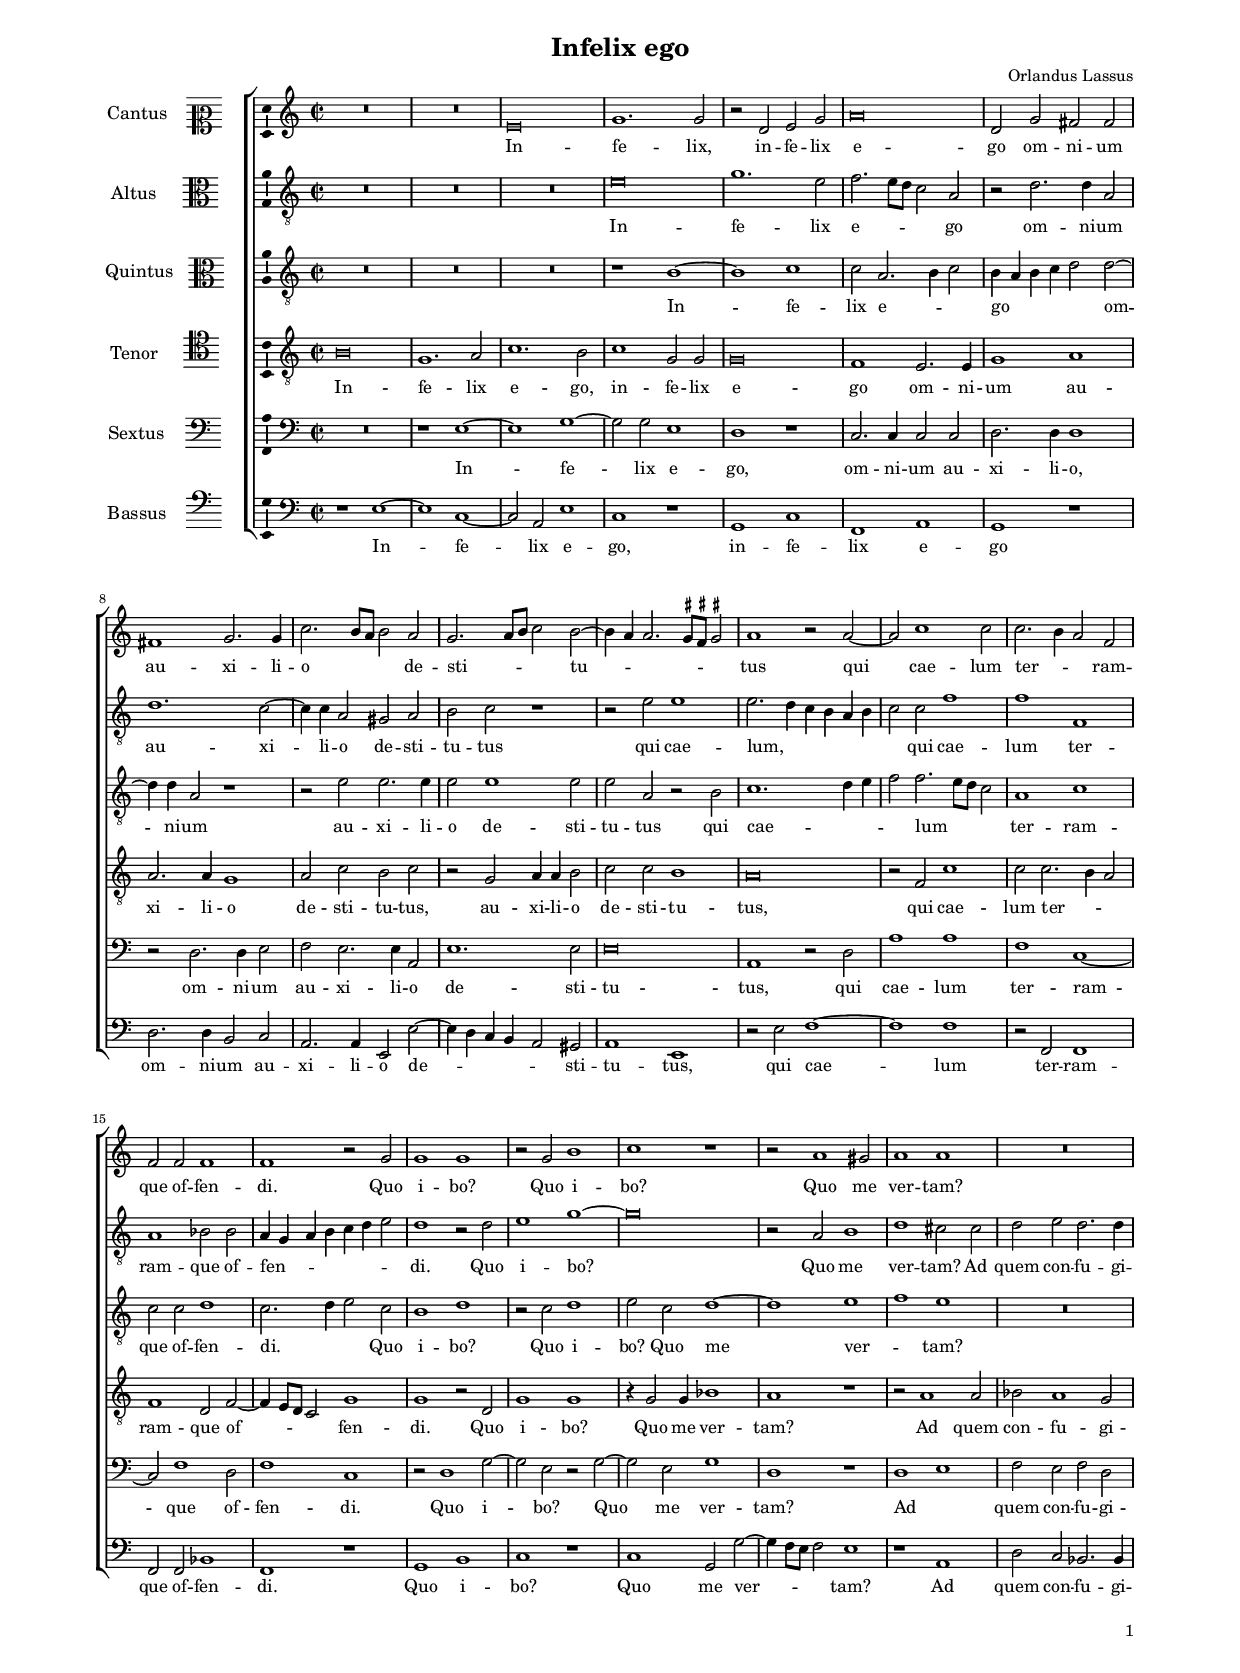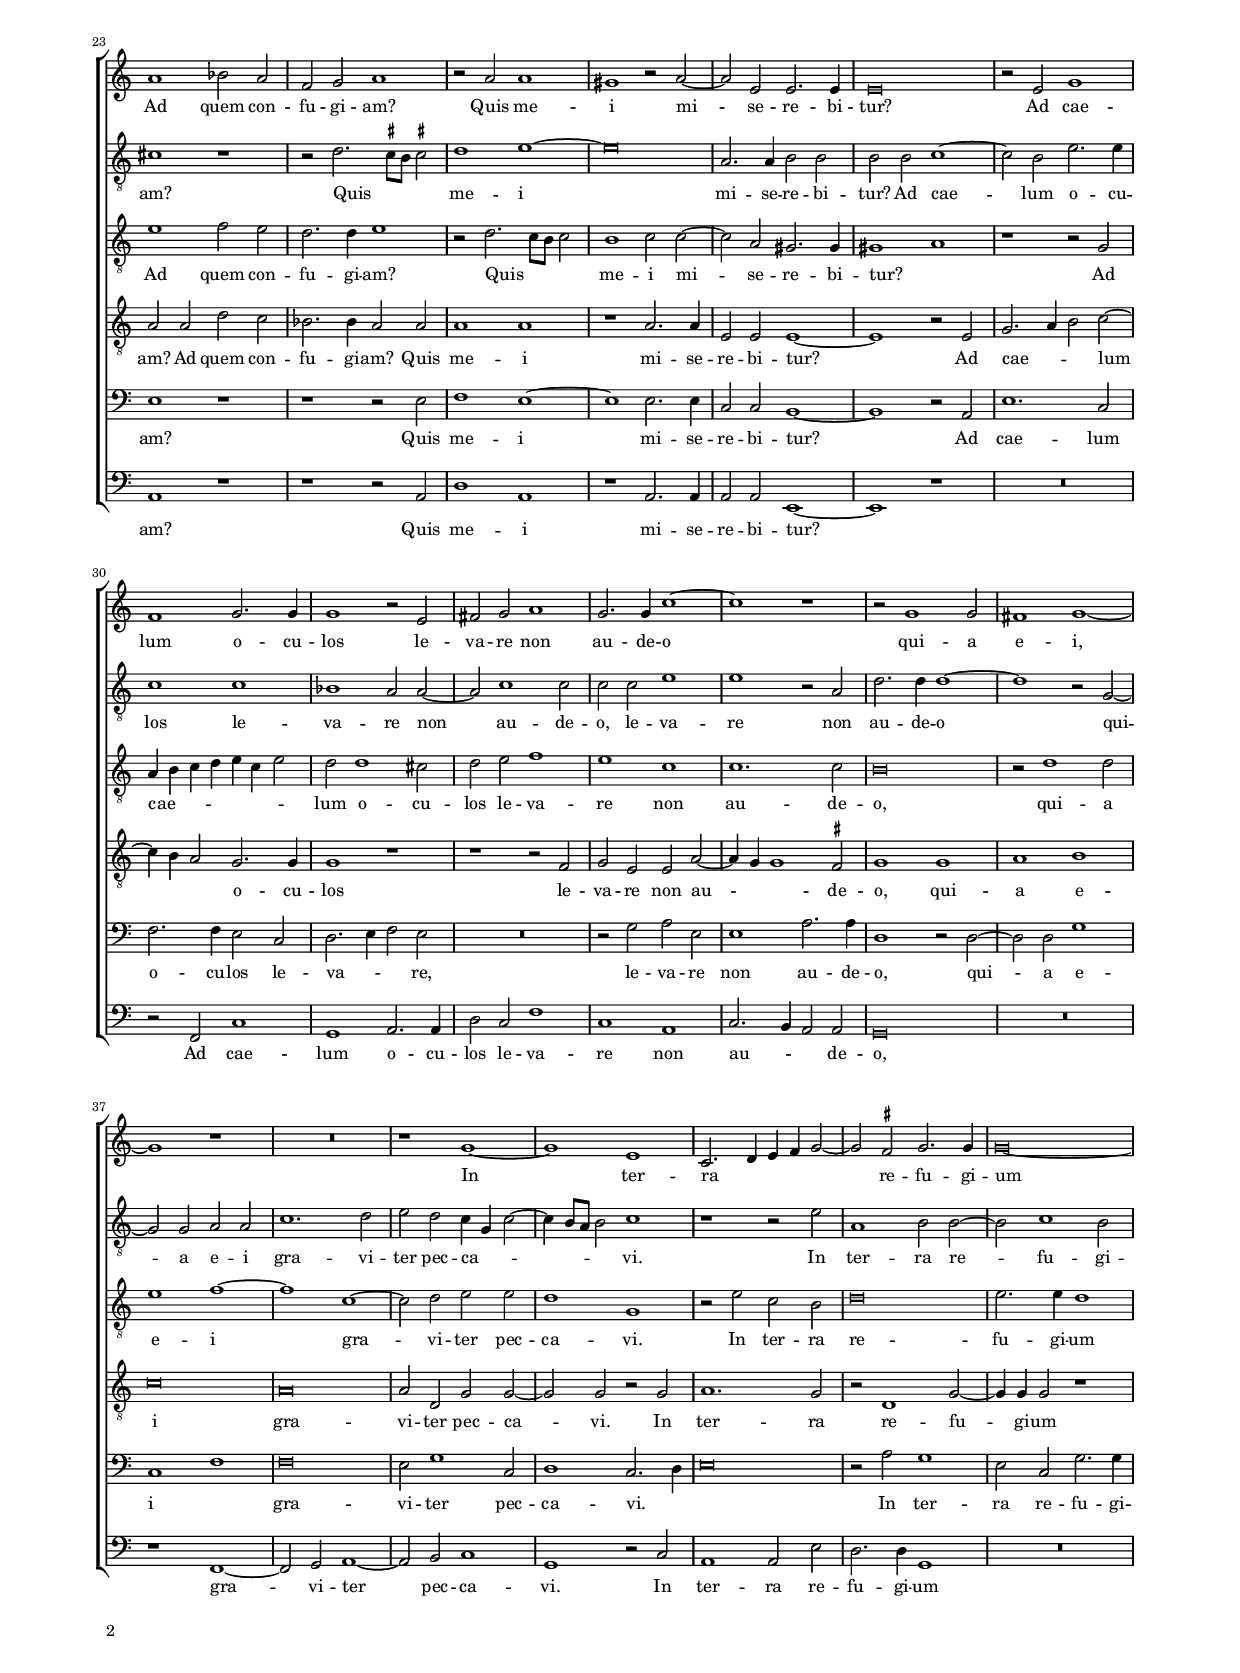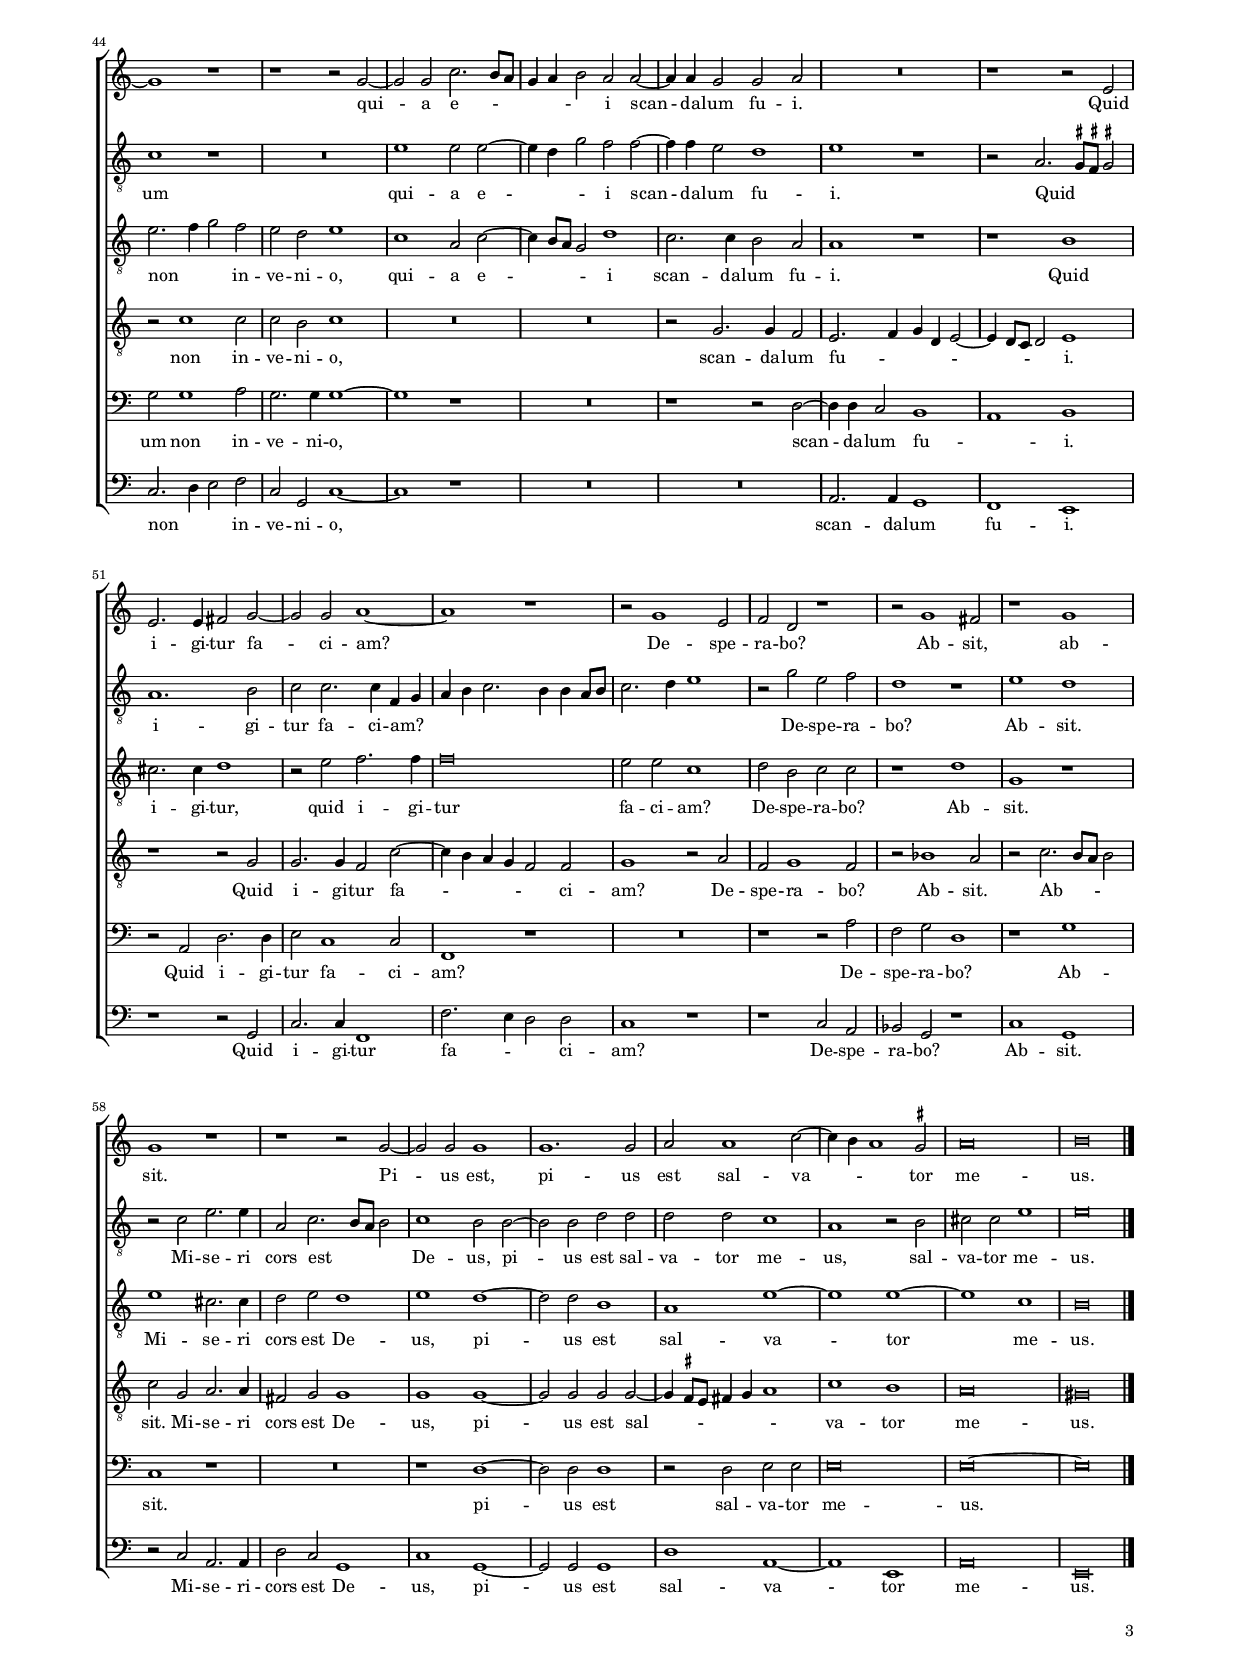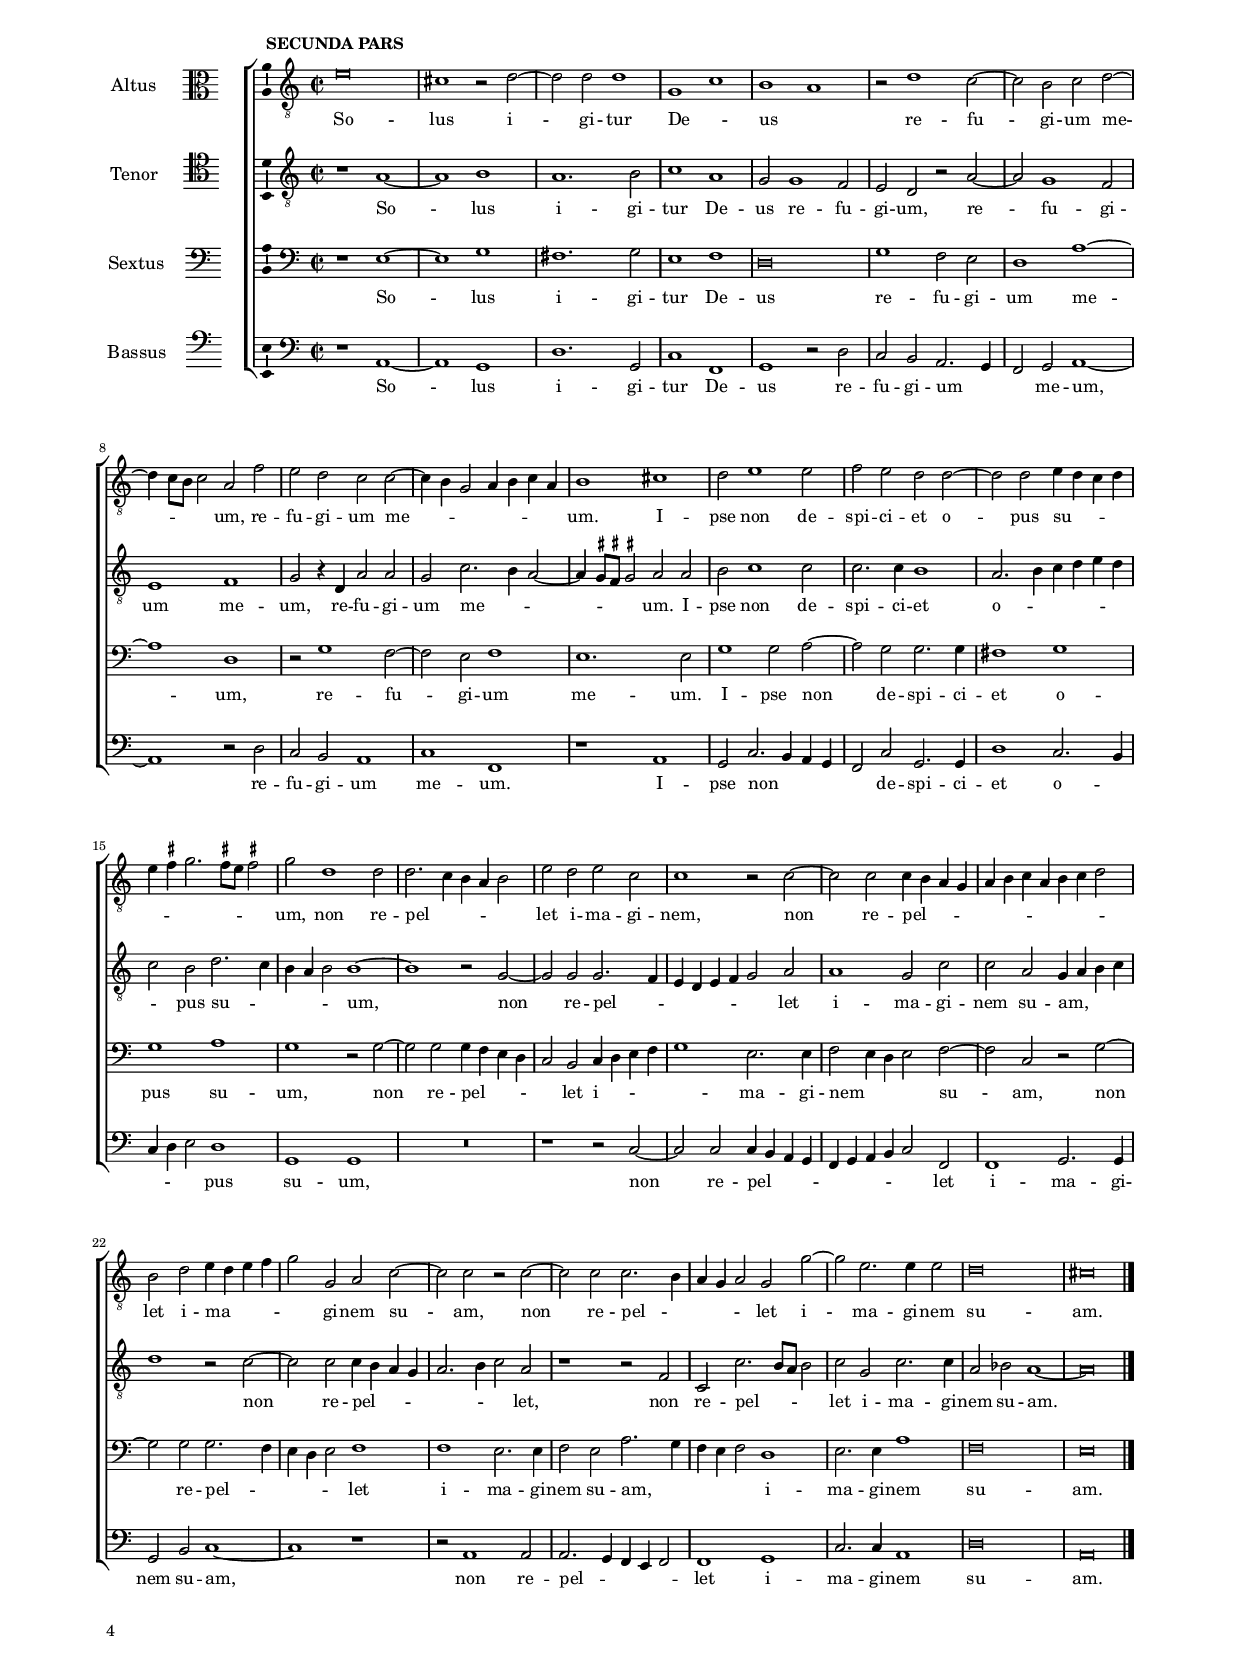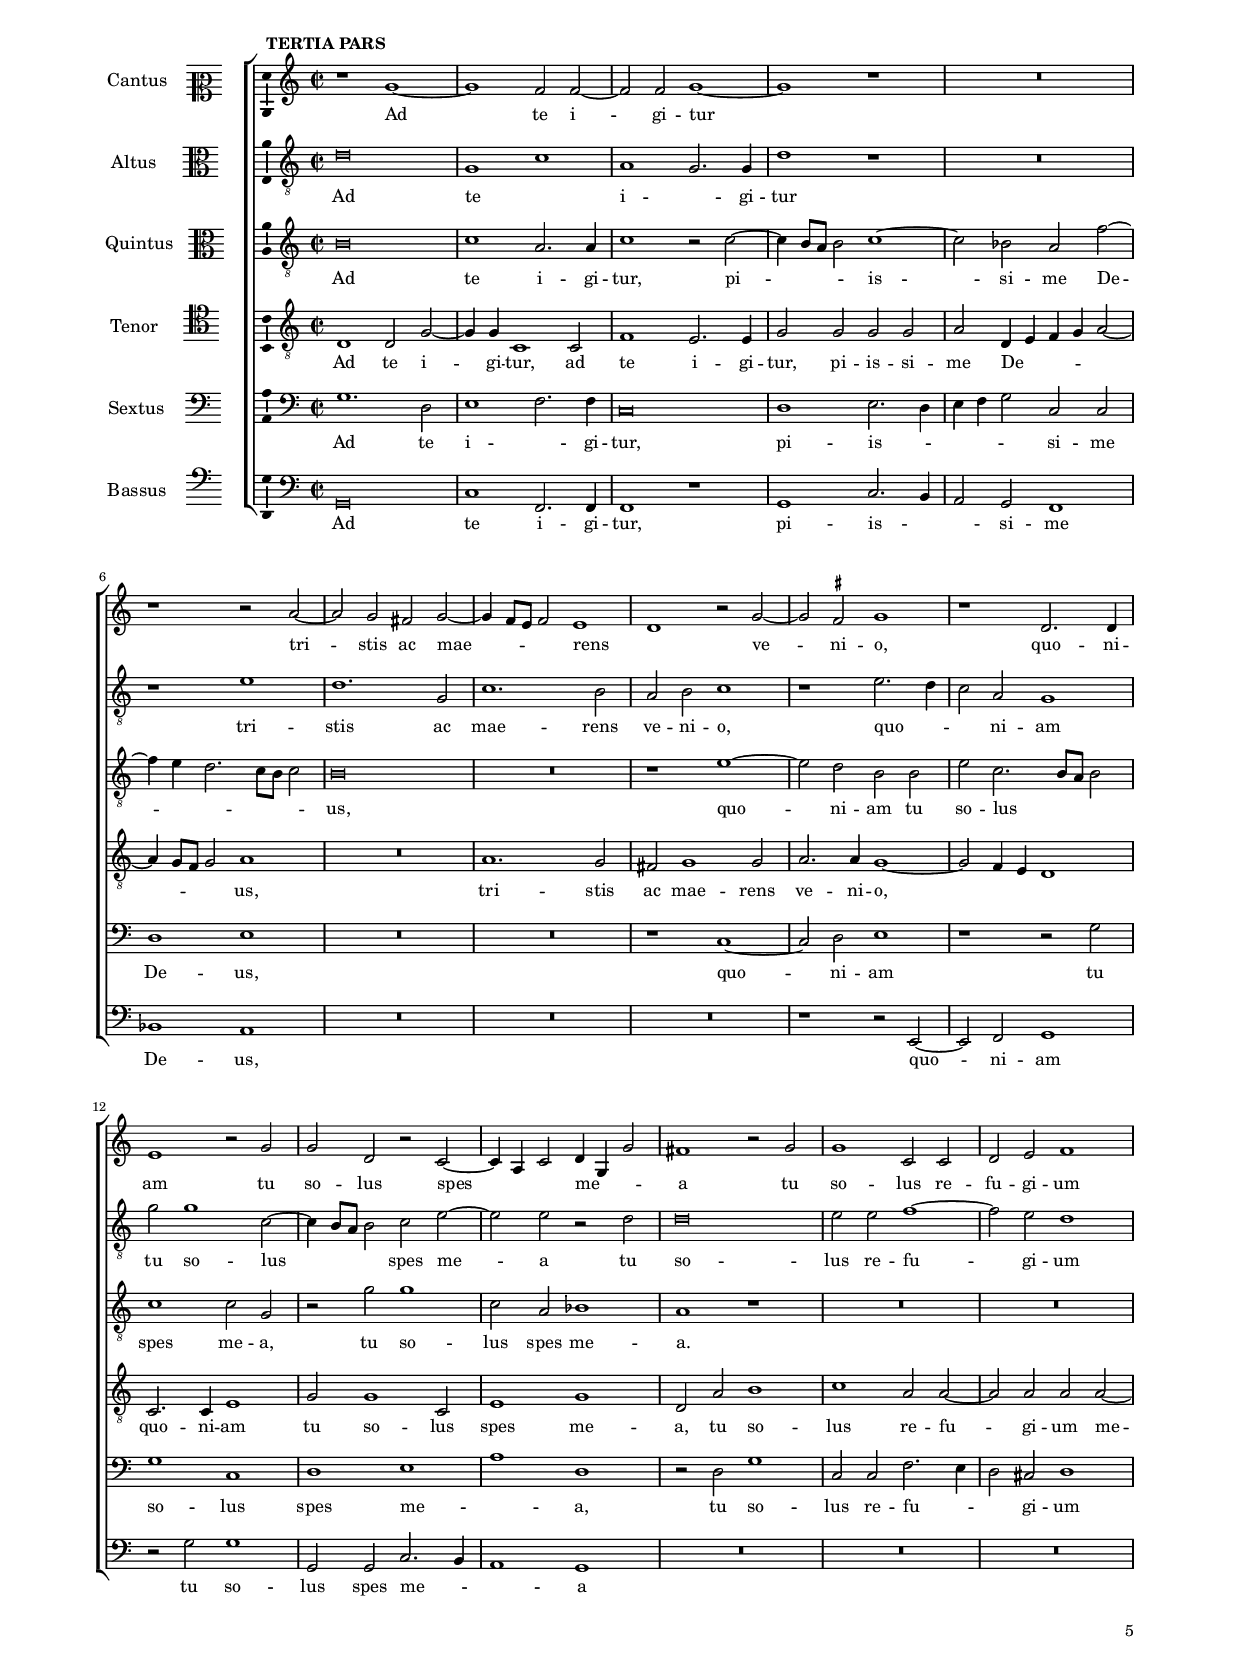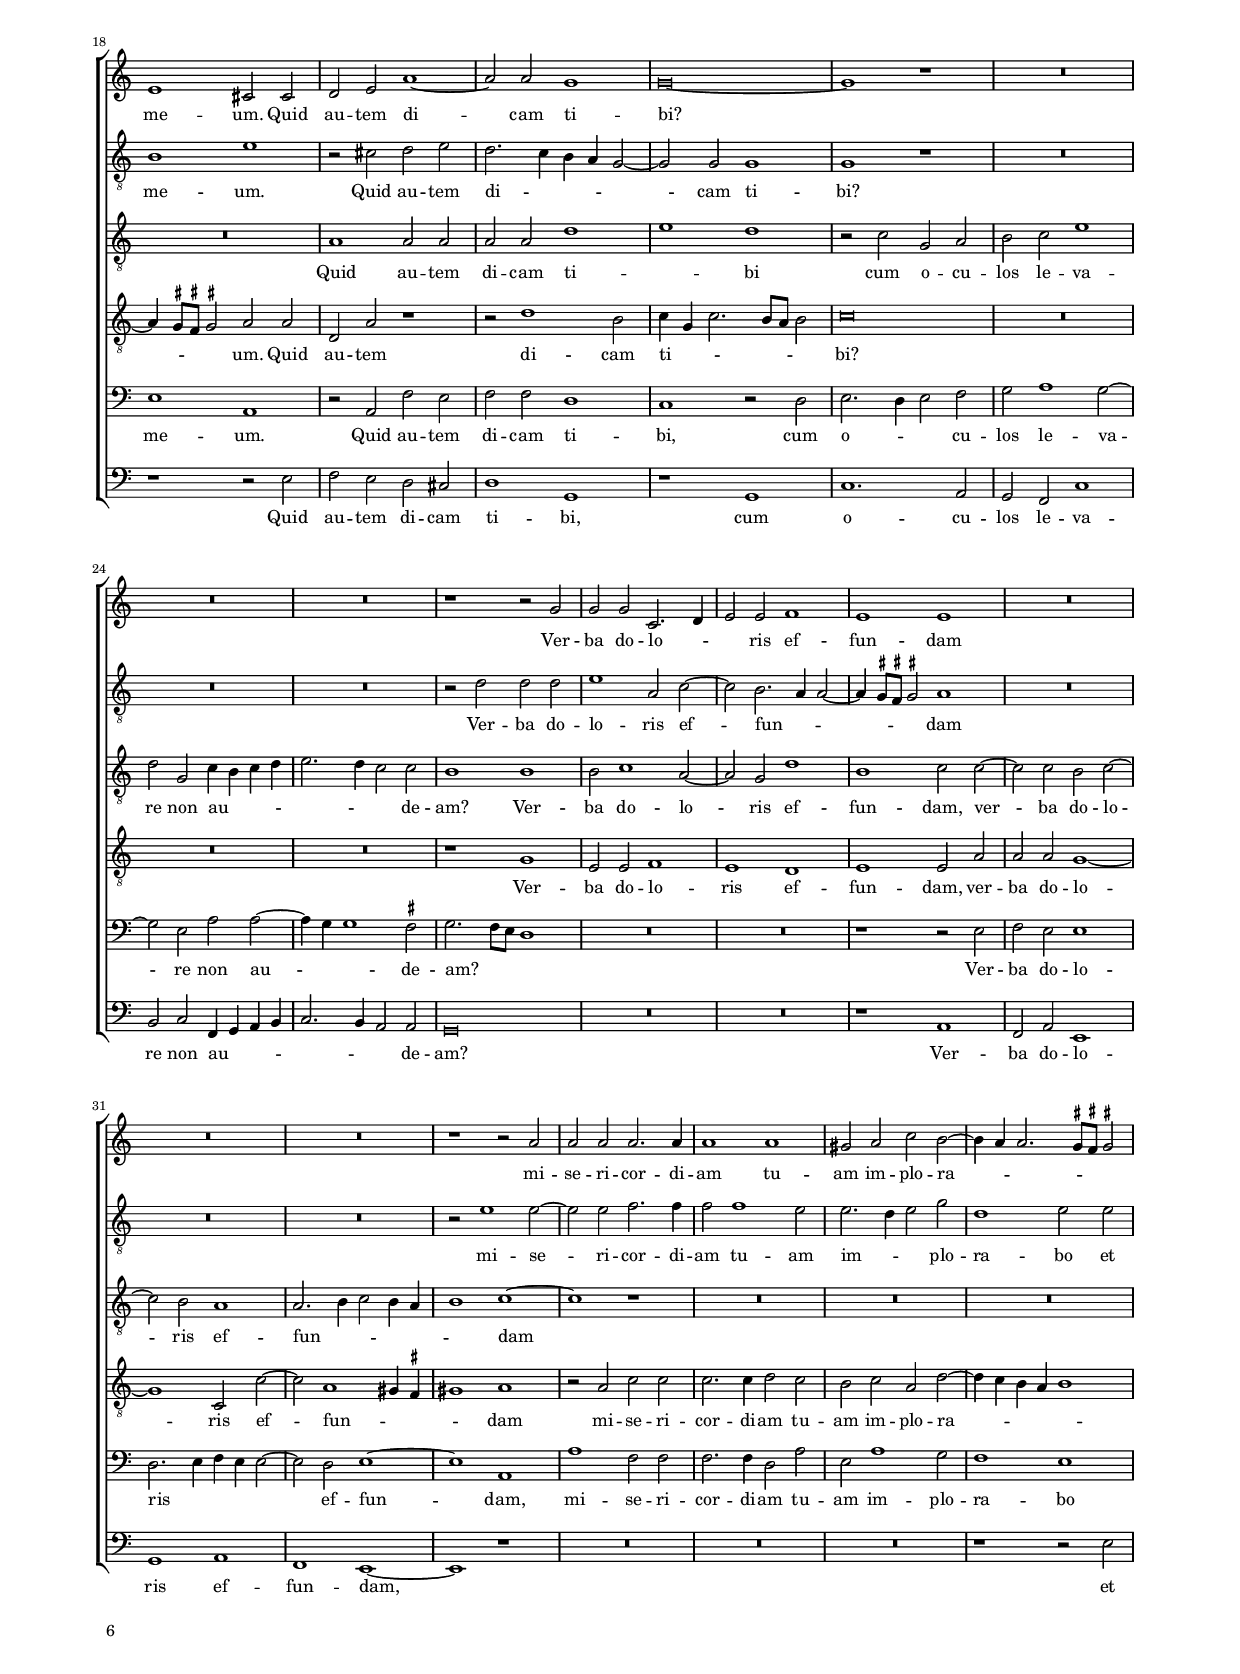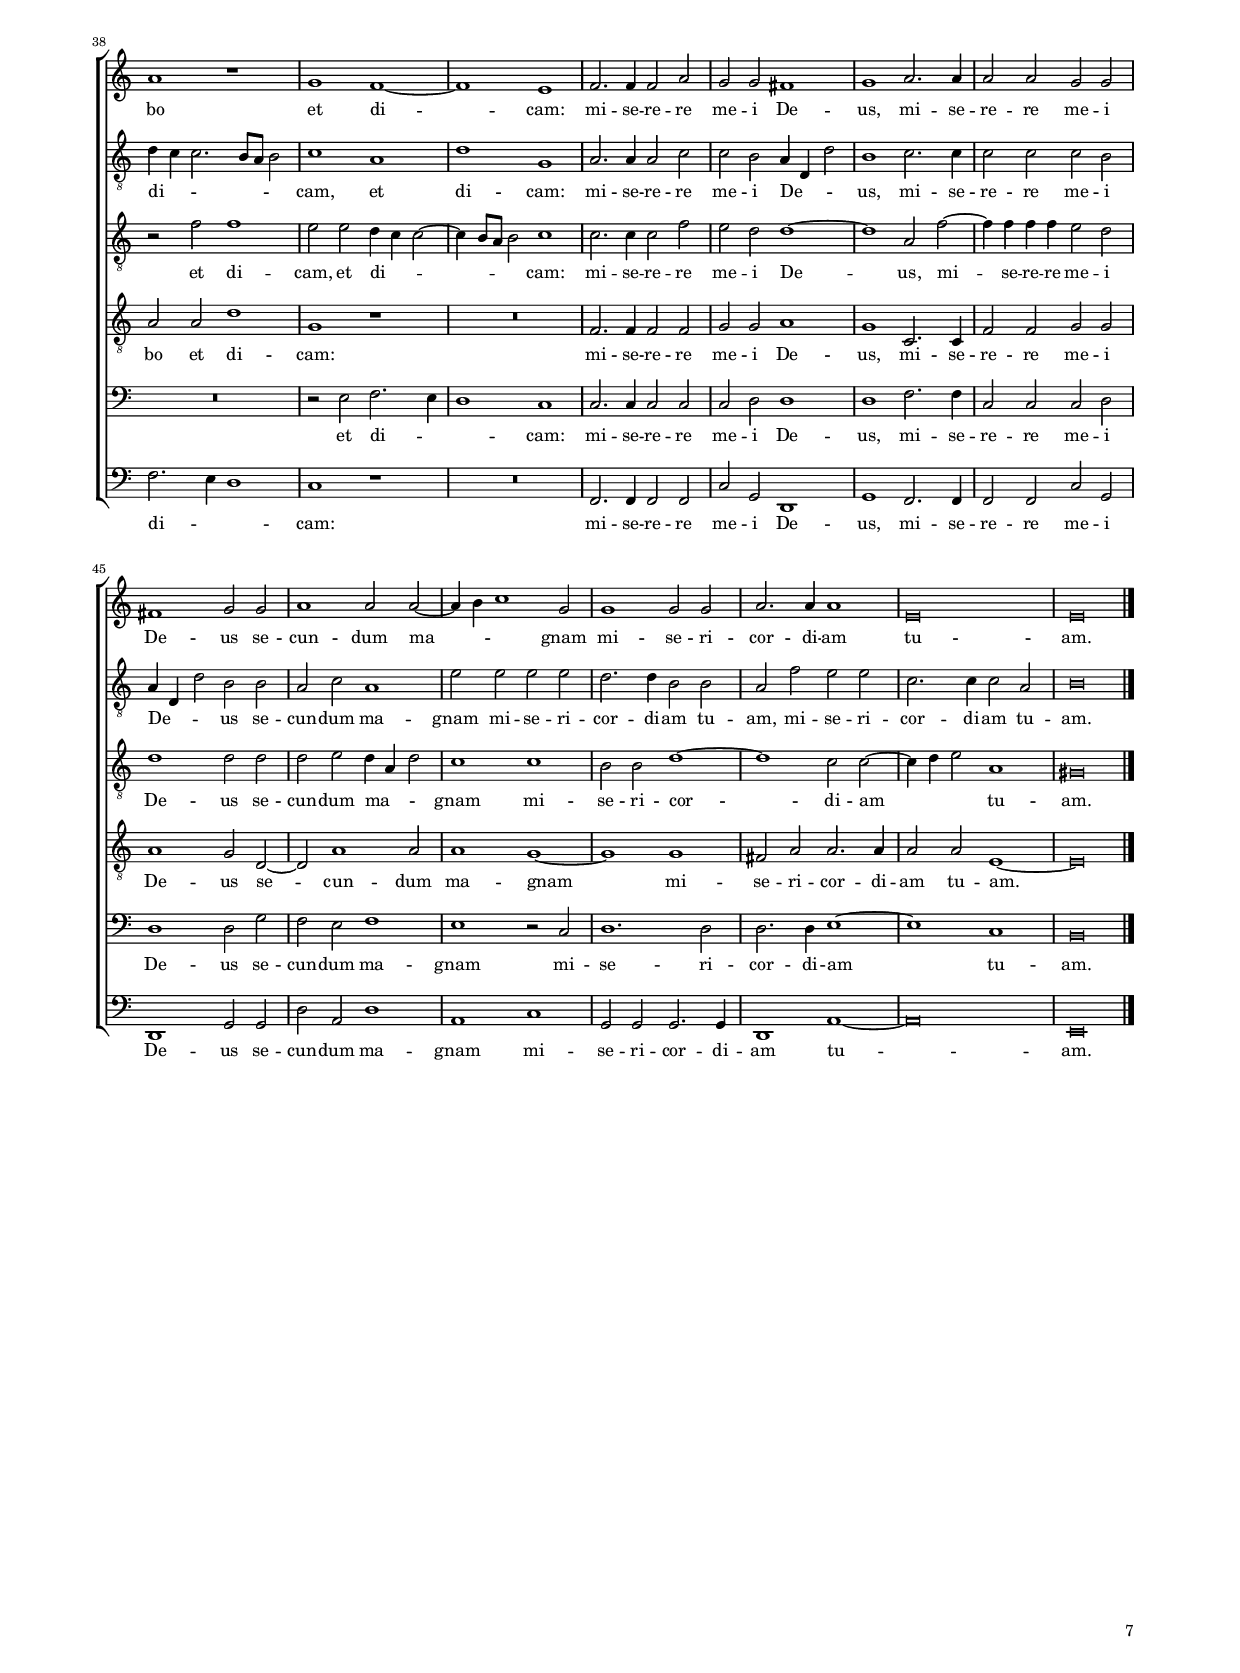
\header
{
  title="Infelix ego"
  composer="Orlandus Lassus"
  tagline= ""
}

\version "2.22.0"
\language deutsch
#(set-global-staff-size 14)
% #(set-default-paper-size "letter")
#(ly:set-option 'point-and-click #f)


\paper
	{
	top-margin = 1.5 \cm
	bottom-margin = 1 \cm
	left-margin = 1.8 \cm
	right-margin = 1.8 \cm
	ragged-bottom = ##f
	ragged-last-bottom = ##t
	print-page-number = ##f
	system-system-spacing = #'((basic-distance . 17) (minimum-distance . 14) (padding . 6) (strechability . 250))
    oddFooterMarkup=\markup   \fill-line { "" \fromproperty #'page:page-number-string }
    evenFooterMarkup=\markup  \fill-line { \fromproperty #'page:page-number-string "" }
    last-bottom-spacing = #'((basic-distance . 12) (minimum-distance . 7) (padding . 4))
%	systems-per-page = 3
%   page-count = 4
%	min-systems-per-page = 3
	}


ficta = { \once \set suggestAccidentals = ##t }
	
forget = #(define-music-function (music) (ly:music?) #{
	\accidentalStyle forget
	$music
	\accidentalStyle default
	#})

m = \melisma
me = \melismaEnd



global = {
    % \set Staff.autoBeaming = ##f
	\key c \major
	\time 2/2 \set Score.measureLength = #(ly:make-moment 2/1)
    \set Score.tempoHideNote = ##t
    \tempo 2 = 90
    \skip 1*2*65 \bar "|."
	}
   
incipitcantus = \markup { \score {
	{
	\set Staff.instrumentName = \markup { \fontsize #1 "Cantus" }
	\key c \major
	\clef mezzosoprano
	s4 \bar ""
	}
	\layout  {
	raggedright = ##t
	indent = 1.6 \cm
	line-width = 2.2 \cm
	\context { \Staff \remove Time_signature_engraver }
	\override Staff.Clef.Y-extent = #'(0 . 0)
	}} \hspace #1 }
      
      
incipitaltus = \markup { \score {
	{
	\set Staff.instrumentName = \markup { \fontsize #1 "Altus" }
	\key c \major
	\clef alto
	s4 \bar ""
	}
	\layout  {
	raggedright = ##t
	indent = 1.6 \cm
	line-width = 2.2 \cm
	\context { \Staff \remove Time_signature_engraver }
	\override Staff.Clef.Y-extent = #'(0 . 0)
	}} \hspace #1 }
      
      
incipitquintus = \markup { \score {
	{
	\set Staff.instrumentName = \markup { \fontsize #1 "Quintus" }
	\key c \major
	\clef alto
	s4 \bar ""
	}
	\layout  {
	raggedright = ##t
	indent = 1.6 \cm
	line-width = 2.2 \cm
	\context { \Staff \remove Time_signature_engraver }
	\override Staff.Clef.Y-extent = #'(0 . 0)
	}} \hspace #1 }


incipittenor = \markup { \score {
	{
	\set Staff.instrumentName = \markup { \fontsize #1 "Tenor" }
	\key c \major
	\clef tenor
	s4 \bar ""
	}
	\layout  {
	raggedright = ##t
	indent = 1.6 \cm
	line-width = 2.2 \cm
	\context { \Staff \remove Time_signature_engraver }
	\override Staff.Clef.Y-extent = #'(0 . 0)
	}} \hspace #1 }


incipitsextus = \markup { \score {
	{
	\set Staff.instrumentName = \markup { \fontsize #1 "Sextus" }
	\key c \major
	\clef bass
	s4 \bar ""
	}
	\layout  {
	raggedright = ##t
	indent = 1.6 \cm
	line-width = 2.2 \cm
	\context { \Staff \remove Time_signature_engraver }
	\override Staff.Clef.Y-extent = #'(0 . 0)
	}} \hspace #1 }
      
      
incipitbassus = \markup { \score {
	{
	\set Staff.instrumentName = \markup { \fontsize #1 "Bassus" }
	\key c \major
	\clef subbass
	s4 \bar ""
	}
	\layout  {
	raggedright = ##t
	indent = 1.6 \cm
	line-width = 2.2 \cm
	\context { \Staff \remove Time_signature_engraver }
	\override Staff.Clef.Y-extent = #'(0 . 0)
	}} \hspace #1 }


cantus = \relative c'
	{
    R\breve
	R
	e\breve
	g1. g2
%5
	r2 d e g
	a\breve
	d,2 g fis fis
	fis1 g2. g4
	c2. \m h8 a h2 \me a
%10
	g2. \m a8 h c2 \me h2~
	h4 \m a a2. \ficta gis8 \ficta fis8 \ficta gis!2 \me
	a1 r2 a2~
	a2 c1 c2
	c2. \m h4 a2 \me f
%15
	f2 f f1
	f1 r2 g
	g1 g
	r2 g h1
	c1 r
%20
	r2 a1 gis2
	a1 a
	R\breve
	a1 b2 a
	f2 g a1
%25
	r2 a a1
	gis1 r2 a2~
	a2 e e2. e4
	e\breve
	r2 e2 g1
%30
	f1 g2. g4
	g1 r2 e
	fis2 g a1
	g2. g4 c1~
	c1 r
%35
	r2 g1 g2
	fis1 g~
	g1 r
	R\breve
	r1 g1~
%40
	g1 e
	c2. \m d4 e f g2~
	g2 \me \ficta fis2 g2. g4
	g\breve~
	g1 r
%45
	r1 r2 g2~
	g2 g c2. \m h8 a
	g4 a h2 \me a a2~
	a4 a g2 g a
	R\breve
%50
	r1 r2 e
	e2. e4 fis2 g~
	g2 g a1~
	a1 r
	r2 g1 e2
%55
	f2 d r1
	r2 g1 fis2
	r1 g
	g1 r
	r1 r2 g2~
%60
	g2 g2 g1
	g1. g2
	a2 a1 c2~
	c4 \m h a1 \me \ficta gis2
	a\breve
%65
	h\breve 
	}
  
    altus = \relative c'
    {
	R\breve
	R
	R
	e\breve
%5
	g1. e2
	f2. \m e8 d c2 \me a
	r2 d2. d4 a2
	d1. c2~
	c4 c a2 gis a
%10
	h2 c r1 
	r2 e e1
	e2. \m d4 c h a h
	c2 \me c f1
	f1 f,
%15
	a1 b2 b
	a4 \m g a h c d e2 \me
	d1 r2 d2
	e1 g1~
	g\breve
%20
	r2 a, h1
	d1 cis2 cis
	d2 e d2. d4
	cis1 r
	r2 d2. \m \ficta cis8 h \ficta cis!2 \me
%25
	d1 e1~
	e\breve
	a,2. a4 h2 h
	h2 h c1~
	c2 h e2. e4
%30
	c1 c
	b1 a2 a2~
	a2 c1 c2
	c2 c e1
	e1 r2 a,
%35
	d2. d4 d1~
	d1 r2 g,2~
	g2 g2 a a
	c1. d2
	e2 d c4 \m g c2~
%40
	c4 h8 a h2 \me c1
	r1 r2 e
	a,1 h2 h2~
	h2 c1 h2
	c1 r
%45
	R\breve
	e1 e2 e2~
	e4 \m d g2 \me f f2~
	f4 f4 e2 d1
	e1 r
%50
	r2 a,2. \m \ficta gis8 \ficta fis \ficta gis!2 \me
	a1. h2
	c2 c2. c4 f, \m g
	a4 h c2. h4 h a8 h
	c2. d4 e1 \me
%55
	r2 g e f
	d1 r
	e1 d
	r2 c e2. e4
	a,2 c2. \m h8 a h2 \me
%60
	c1 h2 h2~
	h2 h d d
	d2 d c1
	a1 r2 h
	cis2 cis e1
%65
	e\breve
    }

	
quintus = \relative c'
	{
	R\breve
	R
	R
	r1 h1~
%5
	h1 c
	c2 a2. \m h4 c2 \me
	h4 \m a h c d2 \me d2~
	d4 d a2 r1
	r2 e'2 e2. e4
%10
	e2 e1 e2
	e2 a, r h
	c1. \m d4 e
	f2 \me f2. \m e8 d c2 \me
	a1 c
%15
	c2 c d1
	c2. \m d4 e2 \me c
	h1 d
	r2 c d1
	e2 c d1~
%20
	d1 e \m
	f1 \me e
	R\breve
	e1 f2 e
	d2. d4 e1
%25
	r2 d2. \m c8 h c2 \me
	h1 c2 c2~
	c2 a gis2. gis4
	gis1 \m a \me
	r1 r2 g
%30
	a4 \m h c d e c e2 \me
	d2 d1 cis2
	d2 e f1
	e1 c
	c1. c2
%35
	h\breve
	r2 d1 d2
	e1 f1~
	f1 c1~
	c2 d e e
%40
	d1 g,
	r2 e' c h
	d\breve
	e2. e4 d1
	e2. \m f4 g2 \me f2
%45
	e2 d e1
	c1 a2 c2~
	c4 \m h8 a g2 \me d'1
	c2. c4 h2 a
	a1 r
%50
	r1 h
	cis2. cis4 d1
	r2 e f2. f4
	f\breve
	e2 e c1
%55
	d2 h c c
	r1 d
	g,1 r
	e'1 cis2. cis4
	d2 e d1
%60
	e1 d1~
	d2 d h1
	a1 e'1~
	e1 e1~
	e1 c
%65
	h\breve
	}

tenor = \relative c'
	{
	h\breve
	g1. a2
	c1. h2
	c1 g2 g
%5
	g\breve
	f1 e2. e4
	g1 a
	a2. a4 g1
	a2 c h c
%10
	r2 g a4 a h2
	c2 c h1
	a\breve
	r2 f c'1
	c2 c2. \m h4 a2 \me
%15
	f1 d2 f~
	f4 \m e8 d c2 \me g'1
	g1 r2 d
	g1 g
	r4 g2 g4 b1
%20
	a1 r
	r2 a1 a2
	b2 a1 g2
	a2 a d c
	b2. b4 a2 a
%25
	a1 a
	r1 a2. a4
	e2 e e1~
	e1 r2 e
	g2. \m a4 h2 \me c2~
%30
	c4 \m h4 a2 \me g2. g4
	g1 r
	r1 r2 f
	g2 e e a2~
	a4 \m g4 g1 \me \ficta fis2
%35
	g1 g
	a1 h
	c\breve
	a\breve
	a2 d, g g2~
%40
	g2 g r g
	a1. g2
	r2 d1 g2~
	g4 g g2 r1
	r2 c1 c2
%45
	c2 h c1
	R\breve
	R
	r2 g2. g4 f2
	e2. \m f4 g d e2~
%50
	e4 d8 c d2 \me e1
	r1 r2 g
	g2. g4 f2 c'2~
	c4 \m h a g f2 \me f
	g1 r2 a
%55
	f2 g1 f2
	r2 b1 a2
	r2 c2. \m h8 a h2 \me
	c2 g a2. a4
	fis2 g g1
%60
	g1 g1~
	g2 g2 g g2~
	g4 \m \ficta fis8 e fis!4 g a1 \me
	c1 h
	a\breve
%65
	gis\breve
	}

sextus = \relative c
	{
	R\breve
	r1 e1~
	e1 g1~
	g2 g e1
%5
	d1 r
	c2. c4 c2 c
	d2. d4 d1
	r2 d2. d4 e2
	f2 e2. e4 a,2
%10
	e'1. e2
	e\breve
	a,1 r2 d
	a'1 a
	f1 c1~
%15
	c2 f1 d2
	f1 c
	r2 d1 g2~
	g2 e r g2~
	g2 e g1
%20
	d1 r
	d1 \m e \me
	f2 e f d
	e1 r
	r1 r2 e
%25
	f1 e1~
	e1 e2. e4
	c2 c h1~
	h1 r2 a
	e'1. c2
%30
	f2. f4 e2 c
	d2. \m e4 f2 \me e
	R\breve
	r2 g a e
	e1 a2. a4
%35
	d,1 r2 d2~
	d2 d g1
	c,1 \m f \me
	f\breve
	e2 g1 c,2
%40
	d1 c2. \m d4
	e\breve \me
	r2 a g1
	e2 c g'2. g4
	g2 g1 a2
%45
	g2. g4 g1~
	g1 r
	R\breve
	r1 r2 d2~
	d4 d c2 h1 \m
%50
	a1 \me h
	r2 a d2. d4
	e2 c1 c2
	f,1 r
	R\breve
%55
	r1 r2 a'
	f2 g d1
	r1 g
	c,1 r
	R\breve
%60
	r1 d1~
	d2 d d1
	r2 d e e
	e\breve
	e\breve~
%65
	e\breve
	}

bassus = \relative c
	{
	r1 e1~
	e1 c1~
	c2 a e'1
	c1 r
%5
	g1 c
	f,1 a
	g1 r
	d'2. d4 h2 c
	a2. a4 e2 e'2~
%10
	e4 \m d c h a2 \me gis
	a1 e
	r2 e' f1~
	f1 f
	r2 f, f1
%15
	f2 f b1
	f1 r
	g1 h
	c1 r
	c1 g2 g'2~
%20
	g4 \m f8 e f2 \me e1
	r1 a,
	d2 c b2. b4
	a1 r
	r1 r2 a
%25
	d1 a
	r1 a2. a4
	a2 a e1~
	e1 r
	R\breve
%30
	r2 f c'1
	g1 a2. a4
	d2 c f1
	c1 a
	c2. \m h4 a2 \me a
%35
	g\breve
	R\breve
	r1 f1~
	f2 g a1~
	a2 h c1
%40
	g1 r2 c
	a1 a2 e'
	d2. d4 g,1
	R\breve
	c2. \m d4 e2 \me f
%45
	c2 g c1~
	c1 r
	R\breve
	R
	a2. a4 g1
%50
	f1 e
	r1 r2 g
	c2. c4 f,1
	f'2. \m e4 d2 \me d
	c1 r
%55
	r1 c2 a
	b2 g r1
	c1 g
	r2 c a2. a4
	d2 c g1
%60
	c1 g1~
	g2 g g1
	d'1 a1~
	a1 e
	a\breve
%65
	e\breve
	}



lyricscantus = \lyricmode {
        In -- fe -- lix,
		in -- fe -- lix e -- go
		om -- ni -- um au -- xi -- li -- o de -- sti -- tu -- tus
		qui cae -- lum ter -- ram -- que of -- fen -- di.
		Quo i -- bo?
		Quo i -- bo?
		Quo me ver -- tam?
		Ad quem con -- fu -- gi -- am?
		Quis me -- i mi -- se -- re -- bi -- tur?
		Ad cae -- lum o -- cu -- los le -- va -- re non au -- de -- o
		qui -- a e -- i,
		In ter -- ra re -- fu -- gi -- um
		qui -- a e -- i scan -- da -- lum fu -- i.
		Quid i -- gi -- tur fa -- ci -- am?
		De -- spe -- ra -- bo?
		Ab -- sit, ab -- sit.
		Pi -- us est,
		pi -- us est sal -- va -- tor me -- us.
	}


lyricsaltus = \lyricmode {
        In -- fe -- lix e -- go
		om -- ni -- um au -- xi -- li -- o de -- sti -- tu -- tus
		qui cae -- lum,
		qui cae -- lum ter -- ram -- que of -- fen -- di.
		Quo i -- bo?
		Quo me ver -- tam?
		Ad quem con -- fu -- gi -- am?
		Quis me -- i mi -- se -- re -- bi -- tur?
		Ad cae -- lum o -- cu -- los le -- va -- re non au -- de -- o,
		le -- va -- re non au -- de -- o
		qui -- a e -- i gra -- vi -- ter pec -- ca -- vi.
		In ter -- ra re -- fu -- gi -- um
		qui -- a e -- i scan -- da -- lum fu -- i.
		Quid i -- gi -- tur fa -- ci -- am?
		De -- spe -- ra -- bo?
		Ab -- sit.
		Mi -- se -- ri cors est De -- us,
		pi -- us est sal -- va -- tor me -- us,
		sal -- va -- tor me -- us.
	}


lyricsquintus = \lyricmode {
        In -- fe -- lix e -- go
		om -- ni -- um au -- xi -- li -- o de -- sti -- tu -- tus
		qui cae -- lum ter -- ram -- que of -- fen -- di.
		Quo i -- bo?
		Quo i -- bo?
		Quo me ver -- tam?
		Ad quem con -- fu -- gi -- am?
		Quis me -- i mi -- se -- re -- bi -- tur?
		Ad cae -- lum o -- cu -- los le -- va -- re non au -- de -- o,
		qui -- a e -- i gra -- vi -- ter pec -- ca -- vi.
		In ter -- ra re -- fu -- gi -- um non in -- ve -- ni -- o,
		qui -- a e -- i scan -- da -- lum fu -- i.
		Quid i -- gi -- tur,
		quid i -- gi -- tur fa -- ci -- am?
		De -- spe -- ra -- bo?
		Ab -- sit.
		Mi -- se -- ri cors est De -- us,
		pi -- us est sal -- va -- tor me -- us.
	}
	

lyricstenor = \lyricmode {
        In -- fe -- lix e -- go,
		in -- fe -- lix e -- go
		om -- ni -- um au -- xi -- li -- o de -- sti -- tu -- tus,
		au -- xi -- li -- o de -- sti -- tu -- tus,
		qui cae -- lum ter -- ram -- que of -- fen -- di.
		Quo i -- bo?
		Quo me ver -- tam?
		Ad quem con -- fu -- gi -- am?
		Ad quem con -- fu -- gi -- am?
		Quis me -- i mi -- se -- re -- bi -- tur?
		Ad cae -- lum o -- cu -- los le -- va -- re non au -- de -- o,
		qui -- a e -- i gra -- vi -- ter pec -- ca -- vi.
		In ter -- ra re -- fu -- gi -- um non in -- ve -- ni -- o,
		scan -- da -- lum fu -- i.
		Quid i -- gi -- tur fa -- ci -- am?
		De -- spe -- ra -- bo?
		Ab -- sit.
		Ab -- sit.
		Mi -- se -- ri cors est De -- us,
		pi -- us est sal -- va -- tor me -- us.
	}


lyricssextus = \lyricmode {
        In -- fe -- lix e -- go,
		om -- ni -- um au -- xi -- li -- o,
		om -- ni -- um au -- xi -- li -- o de -- sti -- tu -- tus,
		qui cae -- lum ter -- ram -- que of -- fen -- di.
		Quo i -- bo?
		Quo me ver -- tam?
		Ad quem con -- fu -- gi -- am?
		Quis me -- i mi -- se -- re -- bi -- tur?
		Ad cae -- lum o -- cu -- los le -- va -- re,
		le -- va -- re non au -- de -- o,
		qui -- a e -- i gra -- vi -- ter pec -- ca -- vi.
		In ter -- ra re -- fu -- gi -- um non in -- ve -- ni -- o,
		scan -- da -- lum fu -- i.
		Quid i -- gi -- tur fa -- ci -- am?
		De -- spe -- ra -- bo?
		Ab -- sit.
		pi -- us est sal -- va -- tor me -- us.
	}


lyricsbassus = \lyricmode {
        In -- fe -- lix e -- go,
		in -- fe -- lix e -- go
		om -- ni -- um au -- xi -- li -- o de -- sti -- tu -- tus,
		qui cae -- lum ter -- ram -- que of -- fen -- di.
		Quo i -- bo?
		Quo me ver -- tam?
		Ad quem con -- fu -- gi -- am?
		Quis me -- i mi -- se -- re -- bi -- tur?
		Ad cae -- lum o -- cu -- los le -- va -- re non au -- de -- o,
		gra -- vi -- ter pec -- ca -- vi.
		In ter -- ra re -- fu -- gi -- um non in -- ve -- ni -- o,
		scan -- da -- lum fu -- i.
		Quid i -- gi -- tur fa -- ci -- am?
		De -- spe -- ra -- bo?
		Ab -- sit.
		Mi -- se -- ri -- cors est De -- us,
		pi -- us est sal -- va -- tor me -- us.
	}


\score
{  
	\transpose c c {
	\new ChoirStaff \with { \override StaffGrouper.staff-staff-spacing.basic-distance = #12 }
	<<

	\new Staff << \global
	\new Voice="v1" {
		\set Staff.instrumentName=\incipitcantus
		\set Staff.midiInstrument = "reed organ"
		\clef violin
		\cantus }
	\new Lyrics \lyricsto "v1" {\lyricscantus }
	>>


	\new Staff << \global
	\new Voice="v2" {
		\set Staff.instrumentName=\incipitaltus
		\set Staff.midiInstrument = "reed organ"
        \clef "G_8" % violin 
		\altus}
	\new Lyrics \lyricsto "v2" {\lyricsaltus }
	>>


	\new Staff << \global
	\new Voice="v5" {
		\set Staff.instrumentName=\incipitquintus
		\set Staff.midiInstrument = "reed organ"
        \clef "G_8" % violin
		\quintus}
	\new Lyrics \lyricsto "v5" {\lyricsquintus }
	>>  
    

	\new Staff << \global
	\new Voice="v3" {
		\set Staff.instrumentName=\incipittenor
		\set Staff.midiInstrument = "reed organ"
		\clef "G_8"
		\tenor }
	\new Lyrics \lyricsto "v3" {\lyricstenor }
	>>
  

	\new Staff << \global
	\new Voice="v6" {
		\set Staff.instrumentName=\incipitsextus
		\set Staff.midiInstrument = "reed organ"
		\clef bass 
		\sextus}
	\new Lyrics \lyricsto "v6" {\lyricssextus }
	>>
    

	\new Staff << \global
	\new Voice="v4" {
		\set Staff.instrumentName=\incipitbassus
		\set Staff.midiInstrument = "reed organ"
		\clef bass 
		\bassus }
	\new Lyrics \lyricsto "v4" {\lyricsbassus}
	>>

	>>
	} % transpose

	\layout
	{
	indent = 2.5 \cm
%	\context { \Lyrics \override VerticalAxisGroup.nonstaff-relatedstaff-spacing.padding = #2 }
%	\context { \Lyrics \override LyricText.font-size = #1 }
	\context { \Staff \override TimeSignature.break-visibility = #end-of-line-invisible }
    \context { \Staff \consists "Ambitus_engraver" }
%	\context { \Voice \override Slur.transparent = ##t }
	\context { \Score \override BarNumber.padding = #2 }
	\context { \Voice \override NoteHead.style = #'baroque }
	}

\midi
	{
	}

}

%%%%%%%%%%%%%%%%%%%%%%%%%%%%%%% SECUNDA PARS %%%%%%%%%%%%%%%%%%%%%%%%%%%%%%%%%%


global = {
    % \set Staff.autoBeaming = ##f
	\key c \major
	\time 2/2 \set Score.measureLength = #(ly:make-moment 2/1)
    \set Score.tempoHideNote = ##t
    \tempo 2 = 90
    \skip 1*2*29 \bar "|."
	}

    
altus = \relative c'
    {
	e\breve
	cis1 r2 d2~
	d2 d d1
	g,1 \m c \me
%5
	h1 \m a \me
	r2 d1 c2~
	c2 h c d2~
	d4 \m c8 h c2 \me a f'
	e2 d c c2~
%10
	c4 \m h g2 a4 h c a \me
	h1 cis
	d2 e1 e2
	f2 e d d2~
	d2 d e4 \m d c d
%15
	e4 \ficta fis g2. \ficta fis!8 e \ficta fis!2 \me
	g2 d1 d2
	d2. \m c4 h a h2 \me
	e2 d e c
	c1 r2 c2~
%20
	c2 c c4 \m h a g
	a4 h c a h c d2 \me
	h2 d e4 \m d e f
	g2 \me g, a c2~
	c2 c r c2~
%25
	c2 c c2. \m h4
	a4 g a2 \me g g'2~
	g e2. e4 e2
	d\breve
	cis\breve
	}


tenor = \relative c'
	{
	r1 a1~
	a1 h
	a1. h2
	c1 a
%5
	g2 g1 f2
	e2 d r a'2~
	a2 g1 f2
	e1 f
	g2 r4 d a'2 a
%10
	g2 c2. \m h4 a2~
	a4 \ficta gis8 \ficta fis \ficta gis!2 \me a a
	h2 c1 c2
	c2. c4 h1
	a2. \m h4 c d e d
%15
	c2 \me h d2. \m c4
	h4 a h2 \me h1~
	h1 r2 g2~
	g2 g g2. \m f4
	e4 d e f g2 \me a
%20
	a1 g2 c
	c2 a g4 \m a h c
	d1 \me r2 c2~
	c2 c c4 \m h a g
	a2. h4 c2 \me a
%25
	r1 r2 f
	c2 c'2. \m h8 a h2 \me
	c2 g c2. c4
	a2 b a1~
	a\breve
%30
	}
	

sextus = \relative c
	{
	r1 e1~
	e1 g
	fis1. g2
	e1 f
%5
	d\breve
	g1 f2 e
	d1 a'1~
	a1 d,
	r2 g1 f2~
%10
	f2 e f1
	e1. e2
	g1 g2 a2~
	a2 g2 g2. g4
	fis1 g
%15
	g1 a
	g1 r2 g2~
	g2 g g4 \m f e d
	c2 \me h c4 \m d e f
	g1 \me e2. e4
%20
	f2 \m e4 d e2 \me f2~
	f2 c r g'2~
	g2 g g2. \m f4
	e4 d e2 \me f1
	f1 e2. e4
%25
	f2 e a2. \m g4
	f4 e f2 \me d1
	e2. e4 a1
	f\breve
	e\breve
%30
	}
	
	
bassus = \relative c
	{
	r1 a1~
	a1 g
	d'1. g,2
	c1 f,
%5
	g1 r2 d'
	c2 h a2. \m g4
	f2 \me g a1~
	a1 r2 d
	c2 h a1
%10
	c1 f,
	r1 a
	g2 c2. \m h4 a g
	f2 \me c' g2. g4
	d'1 c2. \m h4
%15
	c4 d e2 \me d1
	g,1 g
	R\breve
	r1 r2 c2~
	c2 c c4 \m h a g
%20
	f4 g a h c2 \me f,2
	f1 g2. g4
	g2 h c1~
	c1 r
	r2 a1 a2
%25
	a2. \m g4 f e f2 \me
	f1 g
	c2. c4 a1
	d\breve
	a\breve
%30
	}


lyricsaltus = \lyricmode {
	So -- lus i -- gi -- tur De -- us re -- fu -- gi -- um me -- um,
		re -- fu -- gi -- um me -- um.
		I -- pse non de -- spi -- ci -- et o -- pus su -- um,
		non re -- pel -- let i -- ma -- gi -- nem,
		non re -- pel -- let i -- ma -- gi -- nem su -- am,
		non re -- pel -- let i -- ma -- gi -- nem su -- am.
	}
	

lyricstenor = \lyricmode {
	So -- lus i -- gi -- tur De -- us re -- fu -- gi -- um,
		re -- fu -- gi -- um me -- um,
		re -- fu -- gi -- um me -- um.
		I -- pse non de -- spi -- ci -- et o -- pus su -- um,
		non re -- pel -- let i -- ma -- gi -- nem su -- am,
		non re -- pel -- let,
		non re -- pel -- let i -- ma -- gi -- nem su -- am.
	}


lyricssextus = \lyricmode {
	So -- lus i -- gi -- tur De -- us re -- fu -- gi -- um me -- um,
		re -- fu -- gi -- um me -- um.
		I -- pse non de -- spi -- ci -- et o -- pus su -- um,
		non re -- pel -- let i -- ma -- gi -- nem su -- am,
		non re -- pel -- let i -- ma -- gi -- nem su -- am,
		i -- ma -- gi -- nem su -- am.
	}


lyricsbassus = \lyricmode {
	So -- lus i -- gi -- tur De -- us re -- fu -- gi -- um me -- um,
		re -- fu -- gi -- um me -- um.
		I -- pse non de -- spi -- ci -- et o -- pus su -- um,
		non re -- pel -- let i -- ma -- gi -- nem su -- am,
		non re -- pel -- let i -- ma -- gi -- nem su -- am.
	}


\score
{  
	\transpose c c {
	\new ChoirStaff \with { \override StaffGrouper.staff-staff-spacing.basic-distance = #12 }
	<<

	\new Staff << \global
	\new Voice="v2" {
		\set Staff.instrumentName=\incipitaltus
		\set Staff.midiInstrument = "reed organ"
        \clef "G_8" % violin 
		\altus}
	\new Lyrics \lyricsto "v2" {\lyricsaltus }
	>>


    \new Staff << \global
	\new Voice="v3" {
		\set Staff.instrumentName=\incipittenor
		\set Staff.midiInstrument = "reed organ"
		\clef "G_8"
		\tenor }
	\new Lyrics \lyricsto "v3" {\lyricstenor }
	>>
  

	\new Staff << \global
	\new Voice="v6" {
		\set Staff.instrumentName=\incipitsextus
		\set Staff.midiInstrument = "reed organ"
		\clef bass 
		\sextus}
	\new Lyrics \lyricsto "v6" {\lyricssextus }
	>>
    

	\new Staff << \global
	\new Voice="v4" {
		\set Staff.instrumentName=\incipitbassus
		\set Staff.midiInstrument = "reed organ"
		\clef bass 
		\bassus }
	\new Lyrics \lyricsto "v4" {\lyricsbassus}
	>>

	>>
	} % transpose

	\layout
	{
	indent = 2.5 \cm
%	\context { \Lyrics \override VerticalAxisGroup.nonstaff-relatedstaff-spacing.padding = #2 }
%	\context { \Lyrics \override LyricText.font-size = #1 }
	\context { \Staff \override TimeSignature.break-visibility = #end-of-line-invisible }
    \context { \Staff \consists "Ambitus_engraver" }
%	\context { \Voice \override Slur.transparent = ##t }
	\context { \Score \override BarNumber.padding = #2 }
	\context { \Voice \override NoteHead.style = #'baroque }
	}
    
    \header { piece = \markup { \raise #2 \hspace # 22 \bold "SECUNDA PARS"} }

\midi
	{
	}

}


%%%%%%%%%%%%%%%%%%%%%%%%%%%%%%% TERTIA PARS %%%%%%%%%%%%%%%%%%%%%%%%%%%%%%


global = {
    % \set Staff.autoBeaming = ##f
	\key c \major
	\time 2/2 \set Score.measureLength = #(ly:make-moment 2/1)
    \set Score.tempoHideNote = ##t
    \tempo 2 = 90
    \skip 1*2*51 \bar "|."
	}


cantus = \relative c'
	{
	r1 g'~
	g1 f2 f2~
	f2 f g1~
	g1 r
%5
	R\breve
	r1 r2 a2~
	a2 g fis g~
	g4 \m f8 e f2 \me e1 \m
	d1 \me r2 g2~
%10
	g2 \ficta fis2 g1
	r1 d2. d4
	e1 r2 g
	g2 d r c2~
	c4 \m a c2 \me d4 \m g, g'2 \me
%15
	fis1 r2 g
	g1 c,2 c
	d2 e f1
	e1 cis2 cis
	d2 e a1~
%20
	a2 a g1
	g\breve~
	g1 r
	R\breve
	R
%25
	R
	r1 r2 g
	g2 g c,2. \m d4
	e2 \me e f1
	e1 e
%30
	R\breve
	R
	R
	r1 r2 a
	a2 a a2. a4
%35
	a1 a
	gis2 a c h2~
	h4 \m a4 a2. \ficta gis8 \ficta fis \ficta gis!2 \me
	a1 r
	g1 f1~
%40
	f1 e
	f2. f4 f2 a
	g2 g fis1
	g1 a2. a4
	a2 a g g
%45
	fis1 g2 g
	a1 a2 a2~
	a4 \m h c1 \me g2
	g1 g2 g
	a2. a4 a1
%50
	e\breve
	e\breve
	}

altus = \relative c'
    {
	d\breve
	g,1 \m c \me
	a1 \m g2. \me g4
	d'1 r
%5
	R\breve
	r1 e
	d1. g,2
	c1. h2
	a2 h c1
%10
	r1 e2. \m d4
	c2 \me a g1
	g'2 g1 c,2~
	c4 \m h8 a h2 \me c e2~
	e2 e r2 d
%15
	d\breve
	e2 e f1~
	f2 e d1
	h1 e
	r2 cis d e
%20
	d2. \m c4 h a g2~
	g2 \me g g1
	g1 r
	R\breve
	R
%25
	R
	r2 d' d d
	e1 a,2 c2~
	c2 h2. \m a4 a2~
	a4 \ficta gis8 \ficta fis \ficta gis!2 \me a1
%30
	R\breve
	R
	R
	r2 e'1 e2~
	e2 e f2. f4
%35
	f2 f1 e2
	e2. \m d4 e2 \me g
	d1 e2 e
	d4 \m c c2. h8 a h2 \me
	c1 a
%40
	d1 g,
	a2. a4 a2 c
	c2 h a4 \m d, d'2 \me
	h1 c2. c4
	c2 c c h
%45
	a4 \m d, d'2 \me h h
	a2 c a1
	e'2 e e e
	d2. d4 h2 h
	a2 f' e e
%50
	c2. c4 c2 a
	h\breve
	}
	
quintus = \relative c'
	{
	h\breve
	c1 a2. a4
	c1 r2 c2~
	c4 \m h8 a h2 \me c1~
%5
	c2 b a f'2~
	f4 \m e d2. c8 h c2 \me
	h\breve
	R\breve
	r1 e1~
%10
	e2 d h h
	e2 c2. \m h8 a h2 \me
	c1 c2 g
	r2 g' g1
	c,2 a b1
%15
	a1 r
	R\breve
	R
	R
	a1 a2 a
%20
	a2 a d1 \m
	e1 \me d
	r2 c g a
	h2 c e1
	d2 g, c4 \m h c d
%25
	e2. d4 c2 \me c
	h1 h
	h2 c1 a2~
	a2 g d'1
	h1 c2 c2~
%30
	c2 c h c2~
	c2 h a1
	a2. \m h4 c2 h4 a
	h1 \me c1~
	c1 r
%35
	R\breve
	R
	R
	r2 f f1
	e2 e d4 \m c c2~
%40
	c4 h8 a h2 \me c1
	c2. c4 c2 f
	e2 d d1~
	d1 a2 f'2~
	f4 f f f e2 d
%45
	d1 d2 d
	d2 e d4 \m a d2 \me
	c1 c
	h2 h d1~
	d1 c2 c2~
%50
	c4 \m d4 e2 \me a,1
	gis\breve
	}

tenor = \relative c'
	{
	d,1 d2 g2~
	g4 g c,1 c2
	f1 e2. e4
	g2 g g g
%5
	a2 d,4 \m e f g a2~
	a4 g8 f8 g2 \me a1
	R\breve
	a1. g2
	fis2 g1 g2
%10
	a2. a4 g1~
	g2 \m f4 e d1 \me
	c2. c4 e1
	g2 g1 c,2
	e1 g
%15
	d2 a' h1
	c1 a2 a2~
	a2 a a a2~
	a4 \m \ficta gis8 \ficta fis8 \ficta gis!2 \me a2 a
	d,2 a' r1
%20
	r2 d1 h2
	c4 \m g c2. h8 a h2 \me
	c\breve
	R\breve
	R
%25
	R
	r1 g
	e2 e f1
	e1 d
	e1 e2 a
%30
	a2 a g1~
	g1 c,2 c'2~
	c2 a1 \m gis4 \ficta fis4
	gis1 \me a
	r2 a c c2
%35
	c2. c4 d2 c
	h2 c a d2~
	d4 \m c h a h1 \me
	a2 a d1
	g,1 r
%40
	R\breve
	f2. f4 f2 f
	g2 g a1
	g1 c,2. c4
	f2 f g g
%45
	a1 g2 d2~
	d2 a'1 a2
	a1 g1~
	g1 g
	fis2 a a2. a4
%50
	a2 a e1~
	e\breve	
	}
	
sextus = \relative c
	{
	g'1. d2
	e1 \m f2. \me f4
	c\breve
	d1 e2. \m d4
%5
	e4 f g2 \me c, c
	d1 e
	R\breve
	R
	r1 c1~
%10
	c2 d2 e1
	r1 r2 g
	g1 c,
	d1 e \m
	a1 \me d,
%15
	r2 d g1
	c,2 c f2. \m e4
	d2 \me cis d1
	e1 a,
	r2 a f' e
%20
	f2 f d1
	c1 r2 d
	e2. \m d4 e2 \me f
	g2 a1 g2~
	g2 e a a2~
%25
	a4 \m g g1 \me \ficta fis2
	g2. \m f8 e d1 \me
	R\breve
	R
	r1 r2 e
%30
	f2 e e1
	d2. \m e4 f e e2~
	e2 \me d e1~
	e1 a,
	a'1 f2 f
%35
	f2. f4 d2 a'
	e2 a1 g2
	f1 e
	R\breve
	r2 e f2. \m e4
%40
	d1 \me c
	c2. c4 c2 c
	c2 d d1
	d1 f2. f4
	c2 c c d
%45
	d1 d2 g
	f2 e f1
	e1 r2 c
	d1. d2
	d2. d4 e1~
%50
	e1 c
	h\breve
	}	

  
bassus = \relative c
	{
	g\breve
	c1 f,2. f4
	f1 r
	g1 c2. \m h4
%5
	a2 \me g f1
	b1 a
	R\breve
	R
	R
%10
	r1 r2 e2~
	e2 f g1
	r2 g' g1
	g,2 g c2. \m h4
	a1 \me g
%15
	R\breve
	R
	R
	r1 r2 e' 
	f2 e d cis
%20
	d1 g,
	r1 g
	c1. a2
	g2 f c'1
	h2 c f,4 \m g a h
%25
	c2. h4 a2 \me a
	g\breve
	R\breve
	R
	r1 a
%30
	f2 a e1
	g1 a
	f1 e1~
	e1 r
	R\breve
%35
	R
	R
	r1 r2 e'
	f2. \m e4 d1 \me
	c1 r
%40
	R\breve
	f,2. f4 f2 f
	c'2 g d1
	g1 f2. f4
	f2 f c'2 g
%45
	d1 g2 g
	d'2 a d1
	a1 c
	g2 g g2. g4
	d1 a'1~
%50
	a\breve
	e\breve
	}
    

lyricscantus = \lyricmode {
	Ad te i -- gi -- tur tri -- stis ac mae -- rens ve -- ni -- o,
		quo -- ni -- am tu so -- lus spes me -- a
		tu so -- lus re -- fu -- gi -- um me -- um.
		Quid au -- tem di -- cam ti -- bi?
		Ver -- ba do -- lo -- ris ef -- fun -- dam
		mi -- se -- ri -- cor -- di -- am tu -- am im -- plo -- ra -- bo et di -- cam:
		mi -- se -- re -- re me -- i De -- us,
		mi -- se -- re -- re me -- i De -- us
		se -- cun -- dum ma -- gnam mi -- se -- ri -- cor -- di -- am tu -- am.
	}


lyricsaltus = \lyricmode {
	Ad te i -- gi -- tur tri -- stis ac mae -- rens ve -- ni -- o,
		quo -- ni -- am tu so -- lus spes me -- a
		tu so -- lus re -- fu -- gi -- um me -- um.
		Quid au -- tem di -- cam ti -- bi?
		Ver -- ba do -- lo -- ris ef -- fun -- dam
		mi -- se -- ri -- cor -- di -- am tu -- am im -- plo -- ra -- bo et di -- cam,
		et di -- cam:
		mi -- se -- re -- re me -- i De -- us,
		mi -- se -- re -- re me -- i De -- us
		se -- cun -- dum ma -- gnam mi -- se -- ri -- cor -- di -- am tu -- am,
		mi -- se -- ri -- cor -- di -- am tu -- am.
	}


lyricsquintus = \lyricmode {
	Ad te i -- gi -- tur, pi -- is -- si -- me De -- us,
		quo -- ni -- am tu so -- lus spes me -- a,
		tu so -- lus spes me -- a.
		Quid au -- tem di -- cam ti -- bi
		cum o -- cu -- los le -- va -- re non au -- de -- am?
		Ver -- ba do -- lo -- ris ef -- fun -- dam,
		ver -- ba do -- lo -- ris ef -- fun -- dam
		et di -- cam,
		et di -- cam:
		mi -- se -- re -- re me -- i De -- us,
		mi -- se -- re -- re me -- i De -- us
		se -- cun -- dum ma -- gnam mi -- se -- ri -- cor -- di -- am tu -- am.
	}
	

lyricstenor = \lyricmode {
	Ad te i -- gi -- tur,
		ad te i -- gi -- tur, pi -- is -- si -- me De -- us,
		tri -- stis ac mae -- rens ve -- ni -- o,
		quo -- ni -- am tu so -- lus spes me -- a,
		tu so -- lus re -- fu -- gi -- um me -- um.
		Quid au -- tem di -- cam ti -- bi?
		Ver -- ba do -- lo -- ris ef -- fun -- dam,
		ver -- ba do -- lo -- ris ef -- fun -- dam
		mi -- se -- ri -- cor -- di -- am tu -- am im -- plo -- ra -- bo et di -- cam:
		mi -- se -- re -- re me -- i De -- us,
		mi -- se -- re -- re me -- i De -- us
		se -- cun -- dum ma -- gnam mi -- se -- ri -- cor -- di -- am tu -- am.
	}


lyricssextus = \lyricmode {
	Ad te i -- gi -- tur, pi -- is -- si -- me De -- us,
		quo -- ni -- am tu so -- lus spes me -- a,
		tu so -- lus re -- fu -- gi -- um me -- um.
		Quid au -- tem di -- cam ti -- bi,
		cum o -- cu -- los le -- va -- re non au -- de -- am?
		Ver -- ba do -- lo -- ris ef -- fun -- dam,
		mi -- se -- ri -- cor -- di -- am tu -- am im -- plo -- ra -- bo et di -- cam:
		mi -- se -- re -- re me -- i De -- us,
		mi -- se -- re -- re me -- i De -- us
		se -- cun -- dum ma -- gnam mi -- se -- ri -- cor -- di -- am tu -- am.
	}


lyricsbassus = \lyricmode {
	Ad te i -- gi -- tur, pi -- is -- si -- me De -- us,
		quo -- ni -- am tu so -- lus spes me -- a
		Quid au -- tem di -- cam ti -- bi,
		cum o -- cu -- los le -- va -- re non au -- de -- am?
		Ver -- ba do -- lo -- ris ef -- fun -- dam,
		et di -- cam:
		mi -- se -- re -- re me -- i De -- us,
		mi -- se -- re -- re me -- i De -- us
		se -- cun -- dum ma -- gnam mi -- se -- ri -- cor -- di -- am tu -- am.
	}


\score
{  
	\transpose c c {
	\new ChoirStaff \with { \override StaffGrouper.staff-staff-spacing.basic-distance = #12 }
	<<

	\new Staff << \global
	\new Voice="v1" {
		\set Staff.instrumentName=\incipitcantus
		\set Staff.midiInstrument = "reed organ"
		\clef violin
		\cantus }
	\new Lyrics \lyricsto "v1" {\lyricscantus }
	>>


	\new Staff << \global
	\new Voice="v2" {
		\set Staff.instrumentName=\incipitaltus
		\set Staff.midiInstrument = "reed organ"
        \clef "G_8" % violin 
		\altus}
	\new Lyrics \lyricsto "v2" {\lyricsaltus }
	>>


	\new Staff << \global
	\new Voice="v5" {
		\set Staff.instrumentName=\incipitquintus
		\set Staff.midiInstrument = "reed organ"
        \clef "G_8" % violin
		\quintus}
	\new Lyrics \lyricsto "v5" {\lyricsquintus }
	>>  
    

	\new Staff << \global
	\new Voice="v3" {
		\set Staff.instrumentName=\incipittenor
		\set Staff.midiInstrument = "reed organ"
		\clef "G_8"
		\tenor }
	\new Lyrics \lyricsto "v3" {\lyricstenor }
	>>
  

	\new Staff << \global
	\new Voice="v6" {
		\set Staff.instrumentName=\incipitsextus
		\set Staff.midiInstrument = "reed organ"
		\clef bass 
		\sextus}
	\new Lyrics \lyricsto "v6" {\lyricssextus }
	>>
    

	\new Staff << \global
	\new Voice="v4" {
		\set Staff.instrumentName=\incipitbassus
		\set Staff.midiInstrument = "reed organ"
		\clef bass 
		\bassus }
	\new Lyrics \lyricsto "v4" {\lyricsbassus}
	>>

	>>
	} % transpose

	\layout
	{
	indent = 2.5 \cm
%	\context { \Lyrics \override VerticalAxisGroup.nonstaff-relatedstaff-spacing.padding = #2 }
%	\context { \Lyrics \override LyricText.font-size = #1 }
	\context { \Staff \override TimeSignature.break-visibility = #end-of-line-invisible }
    \context { \Staff \consists "Ambitus_engraver" }
%	\context { \Voice \override Slur.transparent = ##t }
	\context { \Score \override BarNumber.padding = #2 }
	\context { \Voice \override NoteHead.style = #'baroque }
	}

    \header { piece = \markup { \raise #2 \hspace # 22 \bold "TERTIA PARS"} }
    
\midi
	{
	}

}


% EOF
